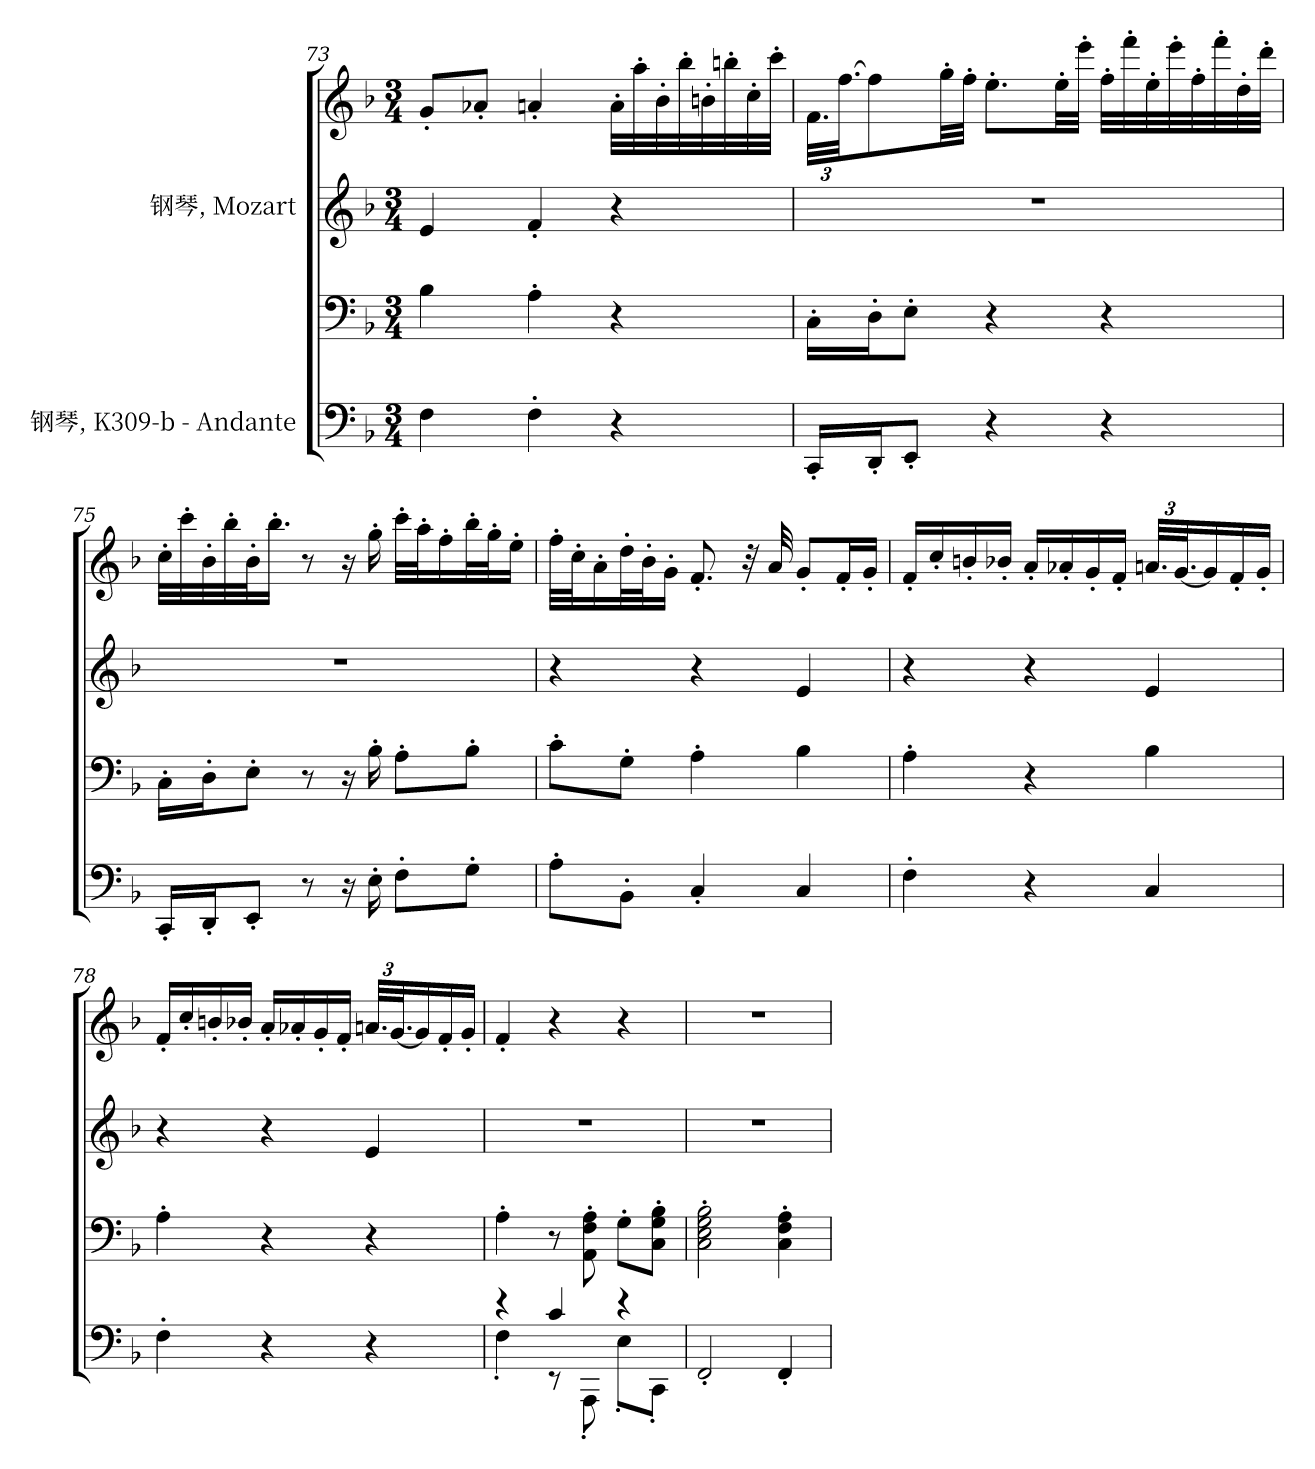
**kern	**kern	**kern	**kern
*part2	*part2	*part1	*part1
*staff4	*staff3	*staff2	*staff1
*I"钢琴, K309-b - Andante	*	*I"钢琴, Mozart	*
*clefF4	*clefF4	*clefG2	*clefG2
*k[b-]	*k[b-]	*k[b-]	*k[b-]
*M3/4	*M3/4	*M3/4	*M3/4
=73	=73	=73	=73
4F\	4B-\	4e/	8g'/L
.	.	.	8a-X'/J
4F'\	4A'\	4f'/	4an'/
4r	4r	4r	32a'\LLL
.	.	.	32aa'\
.	.	.	32b-'\
.	.	.	32bb-'\
.	.	.	32bn'\
.	.	.	32bbn'\
.	.	.	32cc'\
.	.	.	32ccc'\JJJ
!!LO:LB:g=z
=74	=74	=74	=74
*	*	*	*Xbrackettup
16CC'/LL	16C'\LL	2.r	48.f\LLL
.	.	.	[48.ff\JJ
16DD'/J	16D'\J	.	8ff\]
8EE'/J	8E'\J	.	.
.	.	.	32gg'\LL
.	.	.	32ff'\JJJ
4r	4r	.	8.ee'\L
.	.	.	32ee'\LL
.	.	.	32eee'\JJJ
4r	4r	.	32ff'\LLL
.	.	.	32fff'\
.	.	.	32ee'\
.	.	.	32eee'\
.	.	.	32ff'\
.	.	.	32fff'\
.	.	.	32dd'\
.	.	.	32ddd'\JJJ
=75	=75	=75	=75
16CC'/LL	16C'\LL	2.r	32cc'\LLL
.	.	.	32ccc'\
16DD'/J	16D'\J	.	32b-'\
.	.	.	32bb-'\
8EE'/J	8E'\J	.	32b-'\J
.	.	.	16.bb-'\JJ
8r	8r	.	8r
16r	16r	.	16r
16E'\	16B-'\	.	16gg'\
8F'\L	8A'\L	.	32ccc'\LLL
.	.	.	32aa'\J
.	.	.	16ff'\
8G'\J	8B-'\J	.	32bb-'\L
.	.	.	32gg'\J
.	.	.	16ee'\JJ
!!LO:LB:g=z
=76	=76	=76	=76
8A'\L	8c'\L	4r	32ff'\LLL
.	.	.	32cc'\J
.	.	.	16a'\
8BB-'\J	8G'\J	.	32dd'\L
.	.	.	32b-'\J
.	.	.	16g'\JJ
4C'/	4A'\	4r	8.f'/
.	.	.	32r
.	.	.	32a/
4C/	4B-\	4e/	8g'/L
.	.	.	16f'/L
.	.	.	16g'/JJ
=77	=77	=77	=77
4F'\	4A'\	4r	16f'/LL
.	.	.	16cc'/
.	.	.	16bn'/
.	.	.	16b-X'/JJ
4r	4r	4r	16a'/LL
.	.	.	16a-X'/
.	.	.	16g'/
.	.	.	16f'/JJ
4C/	4B-\	4e/	48.an/LLL
.	.	.	[48.g/J
.	.	.	16g/]
.	.	.	16f'/
.	.	.	16g'/JJ
!!LO:PB:g=z
=78	=78	=78	=78
4F'\	4A'\	4r	16f'/LL
.	.	.	16cc'/
.	.	.	16bn'/
.	.	.	16b-X'/JJ
4r	4r	4r	16a'/LL
.	.	.	16a-X'/
.	.	.	16g'/
.	.	.	16f'/JJ
4r	4r	4e/	48.an/LLL
.	.	.	[48.g/J
.	.	.	16g/]
.	.	.	16f'/
.	.	.	16g'/JJ
=79	=79	=79	=79
*^	*	*	*
4r	4F'\	4A'\	2.r	4f'/
4c/	8r	8r	.	4r
.	8AAA'\	8AA\' 8F\' 8A\'	.	.
4r	8E'\L	8G'\L	.	4r
.	8CC'\J	8C\' 8G\' 8B-\'J	.	.
*v	*v	*	*	*
=80	=80	=80	=80
2FF'/	2C\' 2E\' 2G\' 2B-\'	2.r	2.r
4FF'/	4C\' 4F\' 4A\'	.	.
=	=	=	=
*-	*-	*-	*-
